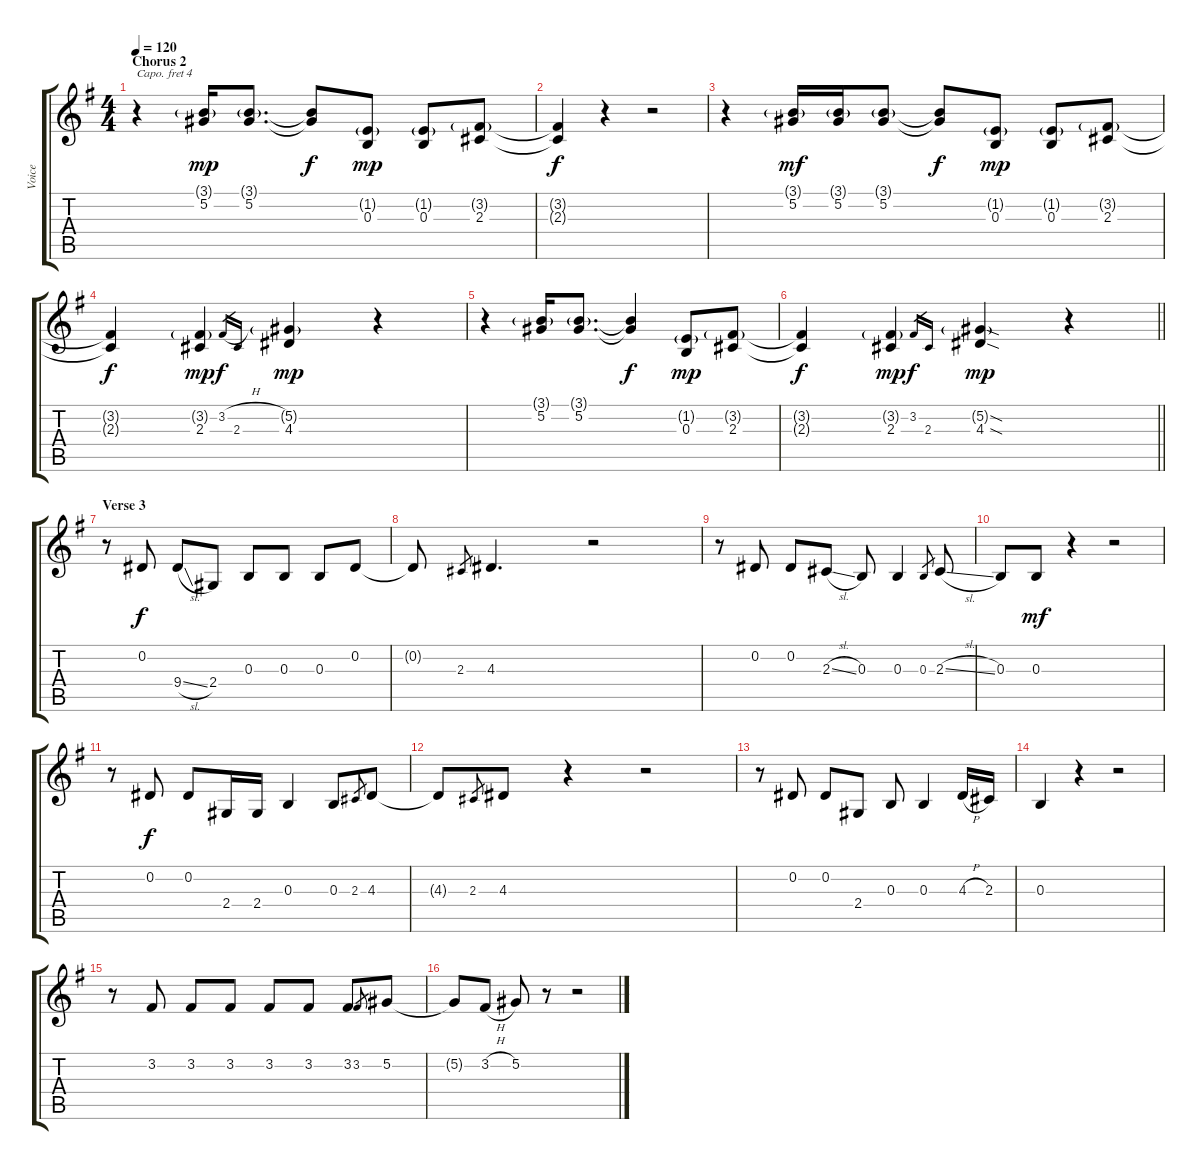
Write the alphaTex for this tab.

\track ("Voice" "Voice") {instrument tenorsax}
\staff {score tabs}
\capo 4
\tuning (E4 B3 G3 D3 A2 E2) {hide}
\ts (4 4)
\section ("" "Chorus 2")
\tempo 120
\clef g2
\ks g
r.4{dy f} (3.1{g} 5.2).16{dy mp} (3.1{g} 5.2).8{d} (3.1{t} 5.2{t}).8{dy f} (1.2{g} 0.3).8{dy mp} (1.2{g} 0.3).8 (3.2{g} 2.3).8 |
(3.2{t} 2.3{t}).4{dy f} r.4 r.2 |
r.4 (3.1{g} 5.2).16{dy mf} (3.1{g} 5.2).16 (3.1{g} 5.2).8 (3.1{t} 5.2{t}).8{dy f} (1.2{g} 0.3).8{dy mp} (1.2{g} 0.3).8 (3.2{g} 2.3).8 |
(3.2{t} 2.3{t}).4{dy f} (3.2{g} 2.3).4{dy mp} 3.2{h}.16{gr dy f} 2.3.16{gr} (5.2{g} 4.3).4{dy mp} r.4 |
r.4 (3.1{g} 5.2).16 (3.1{g} 5.2).8{d} (3.1{t} 5.2{t}).4{dy f} (1.2{g} 0.3).8{dy mp} (3.2{g} 2.3).8 |
\barLineRight lightlight
(3.2{t} 2.3{t}).4{dy f} (3.2{g} 2.3).4{dy mp} 3.2.16{gr dy f} 2.3.16{gr} (5.2{sod g} 4.3{sod}).4{dy mp} r.4 |
\section ("" "Verse 3")
r.8 0.2.8{dy f} 9.4{sl}.8 2.4.8 0.3.8 0.3.8 0.3.8 0.2.8 |
0.2{t}.8 2.3.8{gr} 4.3.4{d} r.2 |
r.8 0.2.8 0.2.8 2.3{sl}.8 0.3.8 0.3.4 0.3.8{gr} 2.3{sl}.8 |
0.3.8 0.3.8{dy mf} r.4 r.2 |
r.8 0.2.8{dy f} 0.2.8 2.4.16 2.4.16 0.3.4 0.3.8 2.3.8{gr} 4.3.8 |
4.3{t}.8 2.3.8{gr} 4.3.8 r.4 r.2 |
r.8 0.2.8 0.2.8 2.4.8 0.3.8 0.3.4 4.3{h}.16 2.3.16 |
0.3.4 r.4 r.2 |
r.8 3.2.8 3.2.8 3.2.8 3.2.8 3.2.8 3.2.8 3.2.8{gr} 5.2.8 |
5.2{t}.8 3.2{h}.8 5.2.8 r.8 r.2
